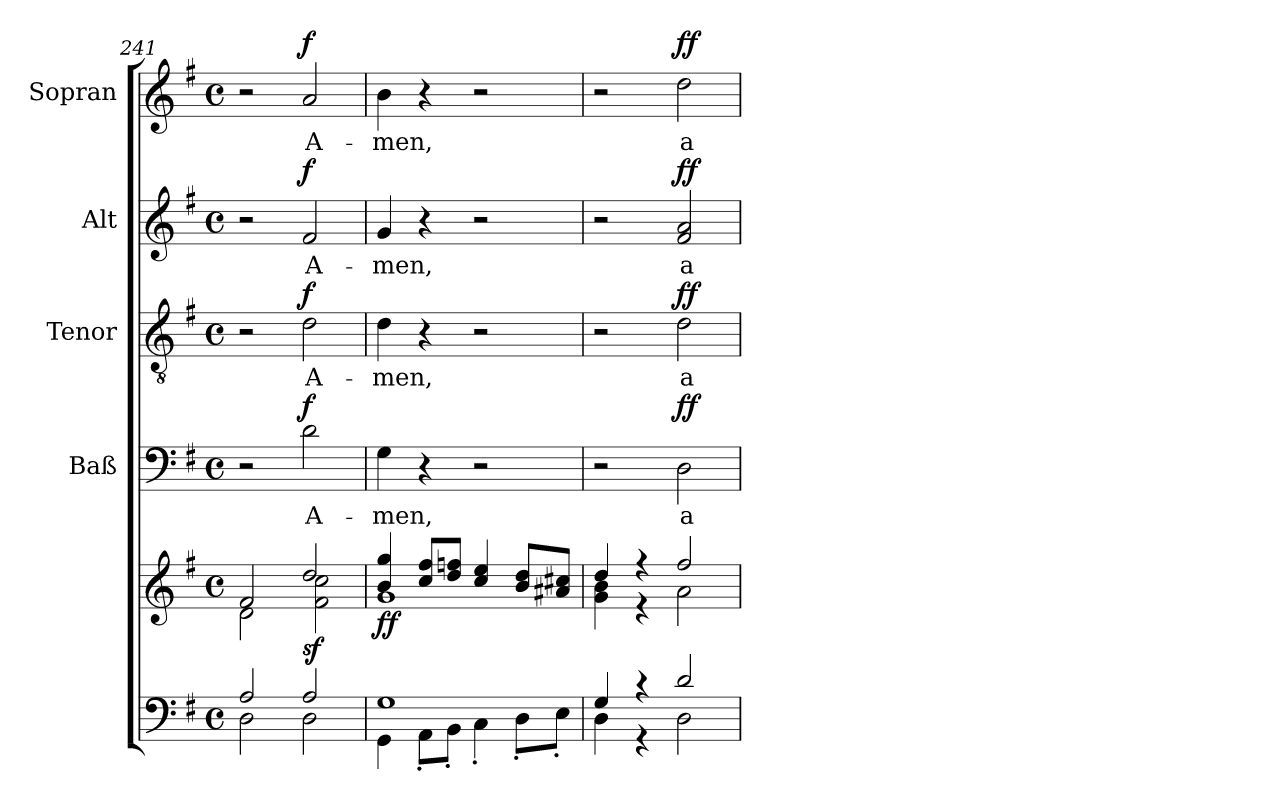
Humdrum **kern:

**kern	**kern	**dynam	**kern	**text	**dynam	**kern	**text	**dynam	**kern	**text	**dynam	**kern	**text	**dynam
*part5	*part5	*part5	*part4	*part4	*part4	*part3	*part3	*part3	*part2	*part2	*part2	*part1	*part1	*part1
*staff6	*staff5	*staff5/6	*staff4	*staff4	*staff4	*staff3	*staff3	*staff3	*staff2	*staff2	*staff2	*staff1	*staff1	*staff1
*	*	*	*I"Baß	*	*	*I"Tenor	*	*	*I"Alt	*	*	*I"Sopran	*	*
*	*	*	*I'Baß	*	*	*I'Ten	*	*	*I'Alt	*	*	*I'Sop	*	*
*clefF4	*clefG2	*	*clefF4	*	*	*clefGv2	*	*	*clefG2	*	*	*clefG2	*	*
*k[f#]	*k[f#]	*	*k[f#]	*	*	*k[f#]	*	*	*k[f#]	*	*	*k[f#]	*	*
*G:	*G:	*	*G:	*	*	*G:	*	*	*G:	*	*	*G:	*	*
*M4/4	*M4/4	*	*M4/4	*	*	*M4/4	*	*	*M4/4	*	*	*M4/4	*	*
*met(c)	*met(c)	*	*met(c)	*	*	*met(c)	*	*	*met(c)	*	*	*met(c)	*	*
=241	=241	=241	=241	=241	=241	=241	=241	=241	=241	=241	=241	=241	=241	=241
*^	*^	*	*	*	*	*	*	*	*	*	*	*	*	*
2A/	2D\	2f#/	2d\	.	2r	.	.	2r	.	.	2r	.	.	2r	.	.
!	!	!	!	!LO:DY:b	!	!LO:LY:b	!LO:DY:a	!	!LO:LY:b	!LO:DY:a	!	!LO:LY:b	!LO:DY:a	!	!LO:LY:b	!LO:DY:a
2A/	2D\	2dd/	2f#\ 2cc\	sf	2d\	A-	f	2d\	A-	f	2f#/	A-	f	2a/	A-	f
=242	=242	=242	=242	=242	=242	=242	=242	=242	=242	=242	=242	=242	=242	=242	=242	=242
!	!	!	!	!LO:DY:b	!	!LO:LY:b	!	!	!LO:LY:b	!	!	!LO:LY:b	!	!	!LO:LY:b	!
1G	4GG\	4b/ 4gg/	1g	ff	4G\	-men,	.	4d\	-men,	.	4g/	-men,	.	4b\	-men,	.
.	8AA'>\L	8cc/ 8ff#/L	.	.	4r	.	.	4r	.	.	4r	.	.	4r	.	.
.	8BB'>\J	8dd/ 8ffn/J	.	.	.	.	.	.	.	.	.	.	.	.	.	.
.	4C'>\	4cc/ 4ee/	.	.	2r	.	.	2r	.	.	2r	.	.	2r	.	.
.	8D'>\L	8b/ 8dd/L	.	.	.	.	.	.	.	.	.	.	.	.	.	.
.	8E'>\J	8a#X/ 8cc#X/J	.	.	.	.	.	.	.	.	.	.	.	.	.	.
=243	=243	=243	=243	=243	=243	=243	=243	=243	=243	=243	=243	=243	=243	=243	=243	=243
4G/	4D\	4dd/	4g\ 4b\	.	2r	.	.	2r	.	.	2r	.	.	2r	.	.
4r	4r	4r	4r	.	.	.	.	.	.	.	.	.	.	.	.	.
!	!	!	!	!	!	!LO:LY:b	!LO:DY:a	!	!LO:LY:b	!LO:DY:a	!	!LO:LY:b	!LO:DY:a	!	!LO:LY:b	!LO:DY:a
2d/	2D\	2ff#/	2a\	.	2D\	a-	ff	2d\	a-	ff	2f#/ 2a/	a-	ff	2dd\	a-	ff
*v	*v	*	*	*	*	*	*	*	*	*	*	*	*	*	*	*
*	*v	*v	*	*	*	*	*	*	*	*	*	*	*	*	*
=	=	=	=	=	=	=	=	=	=	=	=	=	=	=
*-	*-	*-	*-	*-	*-	*-	*-	*-	*-	*-	*-	*-	*-	*-
